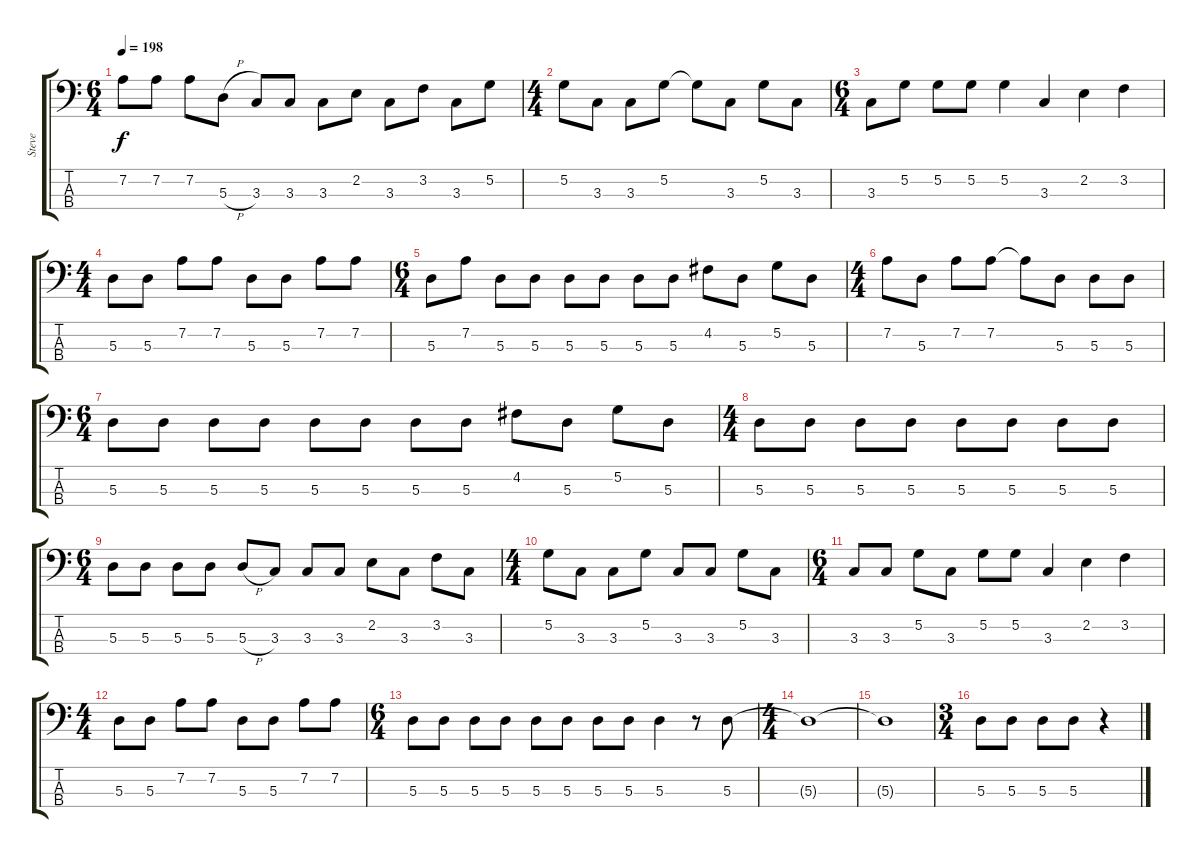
\track ("Steve" "Steve") {instrument electricbassfinger}
\staff {score tabs}
\tuning (G2 D2 A1 E1) {hide}
\ts (6 4)
\tempo 198
\clef f4
\ks c
7.2.8{dy f} 7.2.8 7.2.8 5.3{h}.8 3.3.8 3.3.8 3.3.8 2.2.8 3.3.8 3.2.8 3.3.8 5.2.8 |
\ts (4 4)
5.2.8 3.3.8 3.3.8 5.2.8 5.2{t}.8 3.3.8 5.2.8 3.3.8 |
\ts (6 4)
3.3.8 5.2.8 5.2.8 5.2.8 5.2.4 3.3.4 2.2.4 3.2.4 |
\ts (4 4)
5.3.8 5.3.8 7.2.8 7.2.8 5.3.8 5.3.8 7.2.8 7.2.8 |
\ts (6 4)
5.3.8 7.2.8 5.3.8 5.3.8 5.3.8 5.3.8 5.3.8 5.3.8 4.2.8 5.3.8 5.2.8 5.3.8 |
\ts (4 4)
7.2.8 5.3.8 7.2.8 7.2.8 7.2{t}.8 5.3.8 5.3.8 5.3.8 |
\ts (6 4)
5.3.8 5.3.8 5.3.8 5.3.8 5.3.8 5.3.8 5.3.8 5.3.8 4.2.8 5.3.8 5.2.8 5.3.8 |
\ts (4 4)
5.3.8 5.3.8 5.3.8 5.3.8 5.3.8 5.3.8 5.3.8 5.3.8 |
\ts (6 4)
5.3.8 5.3.8 5.3.8 5.3.8 5.3{h}.8 3.3.8 3.3.8 3.3.8 2.2.8 3.3.8 3.2.8 3.3.8 |
\ts (4 4)
5.2.8 3.3.8 3.3.8 5.2.8 3.3.8 3.3.8 5.2.8 3.3.8 |
\ts (6 4)
3.3.8 3.3.8 5.2.8 3.3.8 5.2.8 5.2.8 3.3.4 2.2.4 3.2.4 |
\ts (4 4)
5.3.8 5.3.8 7.2.8 7.2.8 5.3.8 5.3.8 7.2.8 7.2.8 |
\ts (6 4)
5.3.8 5.3.8 5.3.8 5.3.8 5.3.8 5.3.8 5.3.8 5.3.8 5.3.4 r.8 5.3.8 |
\ts (4 4)
5.3{t}.1 |
5.3{t}.1 |
\ts (3 4)
5.3.8 5.3.8 5.3.8 5.3.8 r.4
